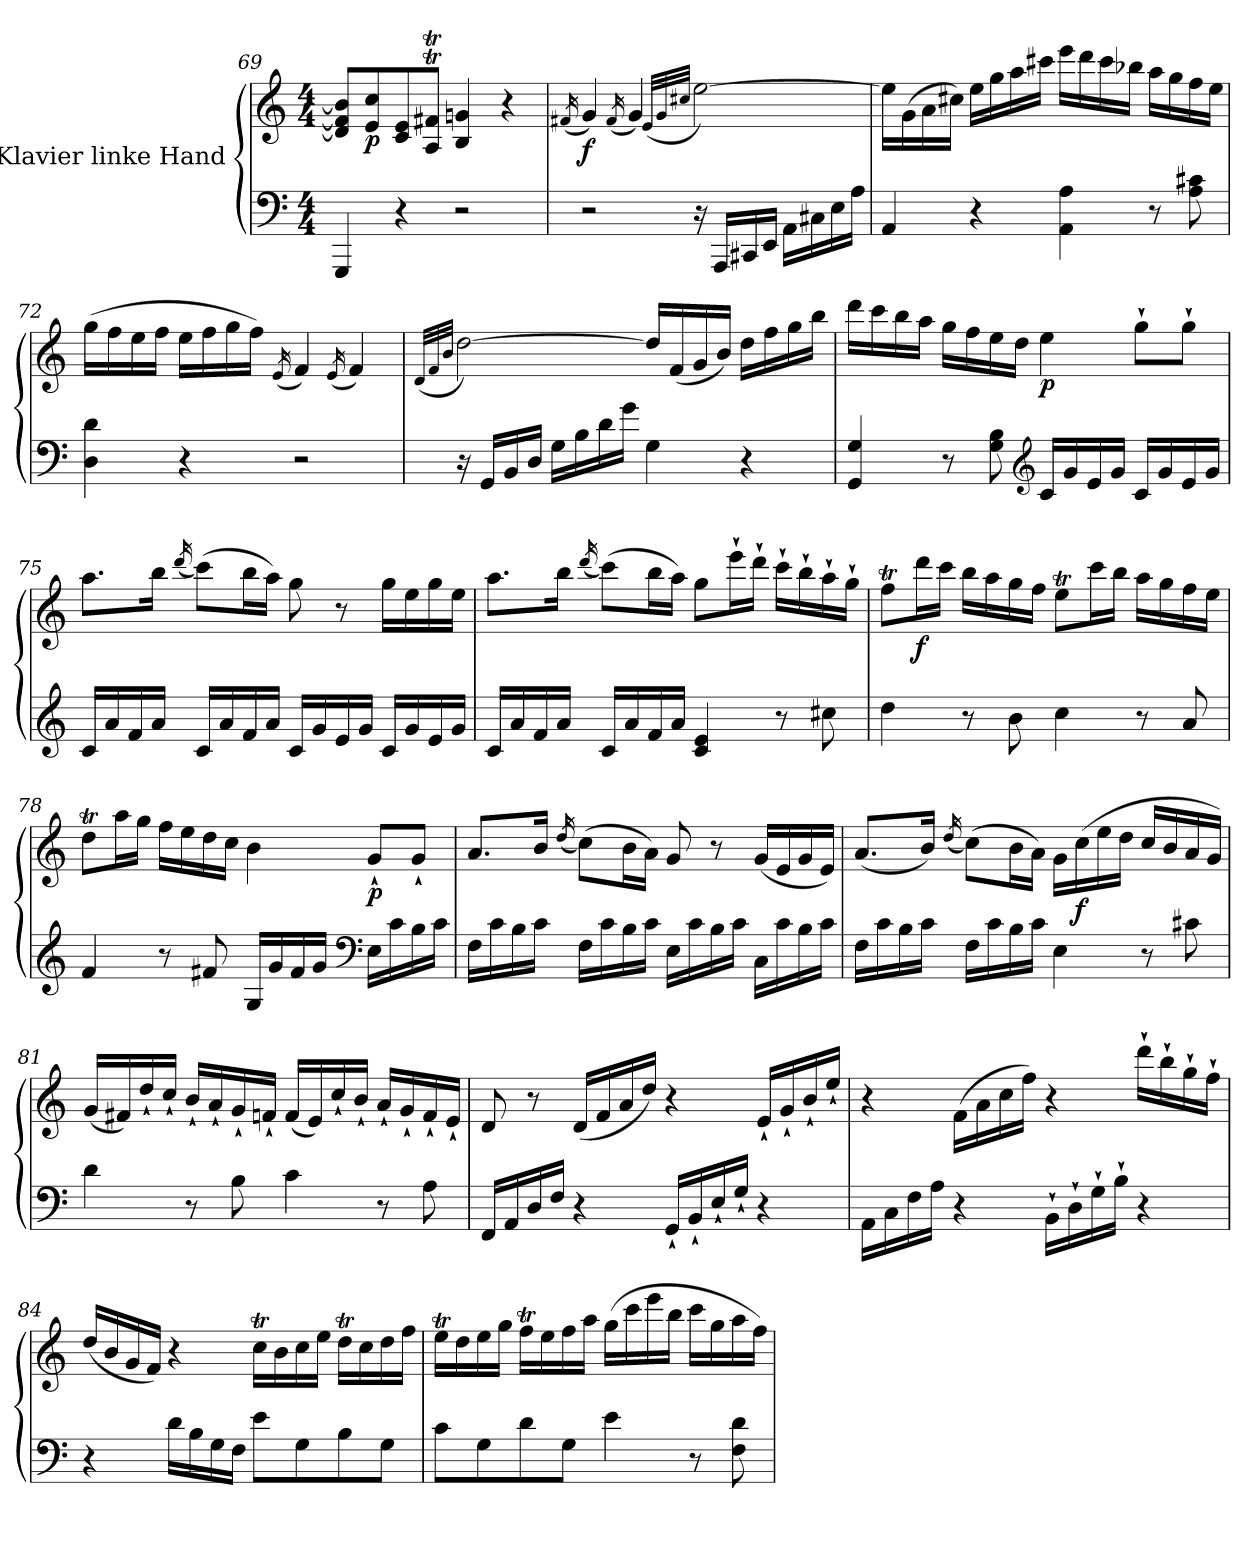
**kern	**kern	**dynam
*part1	*part1	*part1
*staff2	*staff1	*staff1/2
*I"Klavier linke Hand	*	*
*clefF4	*clefG2	*
*k[]	*k[]	*
*M4/4	*M4/4	*
=69	=69	=69
4GGG/	8d/] 8f/] 8b/]L	.
!	!	!LO:DY:b
.	8e/ 8cc/	p
4r	8c/ 8e/	.
.	8A/T 8f#X/TJ	.
2r	4B/ 4g/	.
.	4r	.
!!LO:LB:g=z
=70	=70	=70
.	(<16qf#X/	.
!	!	!LO:DY:b
2r	4g/)	f
.	(<16qf#/	.
.	4g/)	.
.	(<32qe/LLL	.
.	32qg/	.
.	32qcc#X/JJJ	.
16r	[2ee\)	.
16AAA/LL	.	.
16CC#X/	.	.
16EE/JJ	.	.
16AA\LL	.	.
16C#X\	.	.
16E\	.	.
16A\JJ	.	.
=71	=71	=71
4AA/	16ee\LL]	.
.	(>16g\	.
.	16a\	.
.	16cc#X\JJ)	.
4r	16ee\LL	.
.	16gg\	.
.	16aa\	.
.	16ccc#X\JJ	.
4AA\ 4A\	16eee\LL	.
.	16ddd\	.
.	16ccc#\	.
.	16bb-X\JJ	.
8r	16aa\LL	.
.	16gg\	.
8A\ 8c#X\	16ff\	.
.	16ee\JJ	.
=72	=72	=72
4D\ 4d\	(>16gg\LL	.
.	16ff\	.
.	16ee\	.
.	16ff\JJ	.
4r	16ee\LL	.
.	16ff\	.
.	16gg\	.
.	16ff\JJ)	.
.	(<16qe/	.
2r	4f/)	.
.	(<16qe/	.
.	4f/)	.
!!LO:LB:g=z
=73	=73	=73
.	(<32qd/LLL	.
.	32qf/	.
.	32qb/JJJ	.
16r	[2dd\)	.
16GG/LL	.	.
16BB/	.	.
16D/JJ	.	.
16G\LL	.	.
16B\	.	.
16d\	.	.
16g\JJ	.	.
4G\	16dd/LL]	.
.	(<16f/	.
.	16g/	.
.	16b/JJ)	.
4r	16dd\LL	.
.	16ff\	.
.	16gg\	.
.	16bb\JJ	.
=74	=74	=74
4GG/ 4G/	16ddd\LL	.
.	16ccc\	.
.	16bb\	.
.	16aa\JJ	.
8r	16gg\LL	.
.	16ff\	.
8G\ 8B\	16ee\	.
.	16dd\JJ	.
*clefG2	*	*
!	!	!LO:DY:b
16c/LL	4ee\	p
16g/	.	.
16e/	.	.
16g/JJ	.	.
16c/LL	8gg`\L	.
16g/	.	.
16e/	8gg`\J	.
16g/JJ	.	.
!!LO:LB:g=z
=75	=75	=75
16c/LL	8.aa\L	.
16a/	.	.
16f/	.	.
16a/JJ	16bb\Jk	.
.	(<16qddd/	.
16c/LL	(>8ccc\L)	.
16a/	.	.
16f/	16bb\L	.
16a/JJ	16aa\JJ)	.
16c/LL	8gg\	.
16g/	.	.
16e/	8r	.
16g/JJ	.	.
16c/LL	16gg\LL	.
16g/	16ee\	.
16e/	16gg\	.
16g/JJ	16ee\JJ	.
=76	=76	=76
16c/LL	8.aa\L	.
16a/	.	.
16f/	.	.
16a/JJ	16bb\Jk	.
.	(<16qddd/	.
16c/LL	(>8ccc\L)	.
16a/	.	.
16f/	16bb\L	.
16a/JJ	16aa\JJ)	.
4c/ 4e/	8gg\L	.
.	16eee`\L	.
.	16ddd`\JJ	.
8r	16ccc`\LL	.
.	16bb`\	.
8cc#X\	16aa`\	.
.	16gg`\JJ	.
=77	=77	=77
4dd\	8ffT\L	.
!	!	!LO:DY:b
.	16ddd\L	f
.	16ccc\JJ	.
8r	16bb\LL	.
.	16aa\	.
8b\	16gg\	.
.	16ff\JJ	.
4cc\	8eet\L	.
.	16ccc\L	.
.	16bb\JJ	.
8r	16aa\LL	.
.	16gg\	.
8a/	16ff\	.
.	16ee\JJ	.
!!LO:PB:g=z
=78	=78	=78
4f/	8ddT\L	.
.	16aa\L	.
.	16gg\JJ	.
8r	16ff\LL	.
.	16ee\	.
8f#X/	16dd\	.
.	16cc\JJ	.
16G/LL	4b\	.
16g/	.	.
16f#/	.	.
16g/JJ	.	.
*clefF4	*	*
!	!	!LO:DY:b
16E\LL	8g`/L	p
16c\	.	.
16B\	8g`/J	.
16c\JJ	.	.
=79	=79	=79
16F\LL	8.a/L	.
16c\	.	.
16B\	.	.
16c\JJ	16b/Jk	.
.	(<16qdd/	.
16F\LL	(>8cc\L)	.
16c\	.	.
16B\	16b\L	.
16c\JJ	16a\JJ)	.
16E\LL	8g/	.
16c\	.	.
16B\	8r	.
16c\JJ	.	.
16C\LL	(<16g/LL	.
16c\	16e/	.
16B\	16g/	.
16c\JJ	16e/JJ)	.
!!LO:LB:g=z
=80	=80	=80
16F\LL	(<8.a/L	.
16c\	.	.
16B\	.	.
16c\JJ	16b/Jk)	.
.	(<16qdd/	.
16F\LL	(>8cc\L)	.
16c\	.	.
16B\	16b\L	.
16c\JJ	16a\JJ)	.
4E\	16g\LL	.
!	!	!LO:DY:b
.	(>16cc\	f
.	16ee\	.
.	16dd\JJ	.
8r	16cc/LL	.
.	16b/	.
8c#X\	16a/	.
.	16g/JJ)	.
=81	=81	=81
4d\	(<16g/LL	.
.	16f#X/)	.
.	16dd`/	.
.	16cc`/JJ	.
8r	16b`/LL	.
.	16a`/	.
8B\	16g`/	.
.	16fn`/JJ	.
4c\	(<16f/LL	.
.	16e/)	.
.	16cc`/	.
.	16b`/JJ	.
8r	16a`/LL	.
.	16g`/	.
8A\	16f`/	.
.	16e`/JJ	.
=82	=82	=82
16FF/LL	8d/	.
16AA/	.	.
16D/	8r	.
16F/JJ	.	.
4r	(<16d/LL	.
.	16f/	.
.	16a/	.
.	16dd/JJ)	.
16GG`/LL	4r	.
16BB`/	.	.
16E`/	.	.
16G`/JJ	.	.
4r	16e`/LL	.
.	16g`/	.
.	16b`/	.
.	16ee`/JJ	.
!!LO:LB:g=z
=83	=83	=83
16AA\LL	4r	.
16C\	.	.
16F\	.	.
16A\JJ	.	.
4r	(>16f\LL	.
.	16a\	.
.	16cc\	.
.	16ff\JJ)	.
16BB`\LL	4r	.
16D`\	.	.
16G`\	.	.
16B`\JJ	.	.
4r	16ddd`\LL	.
.	16bb`\	.
.	16gg`\	.
.	16ff`\JJ	.
=84	=84	=84
4r	(<16dd/LL	.
.	16b/	.
.	16g/	.
.	16f/JJ)	.
16d\LL	4r	.
16B\	.	.
16G\	.	.
16F\JJ	.	.
8e\L	16ccT\LL	.
.	16b\	.
8G\	16cc\	.
.	16ee\JJ	.
8B\	16ddT\LL	.
.	16cc\	.
8G\J	16dd\	.
.	16ff\JJ	.
=85	=85	=85
8c\L	16eet\LL	.
.	16dd\	.
8G\	16ee\	.
.	16gg\JJ	.
8d\	16ffT\LL	.
.	16ee\	.
8G\J	16ff\	.
.	16aa\JJ	.
4e\	(>16gg\LL	.
.	16ccc\	.
.	16eee\	.
.	16bb\JJ	.
8r	16ccc\LL	.
.	16gg\	.
8F\ 8d\	16aa\	.
.	16ff\JJ)	.
=	=	=
*-	*-	*-
